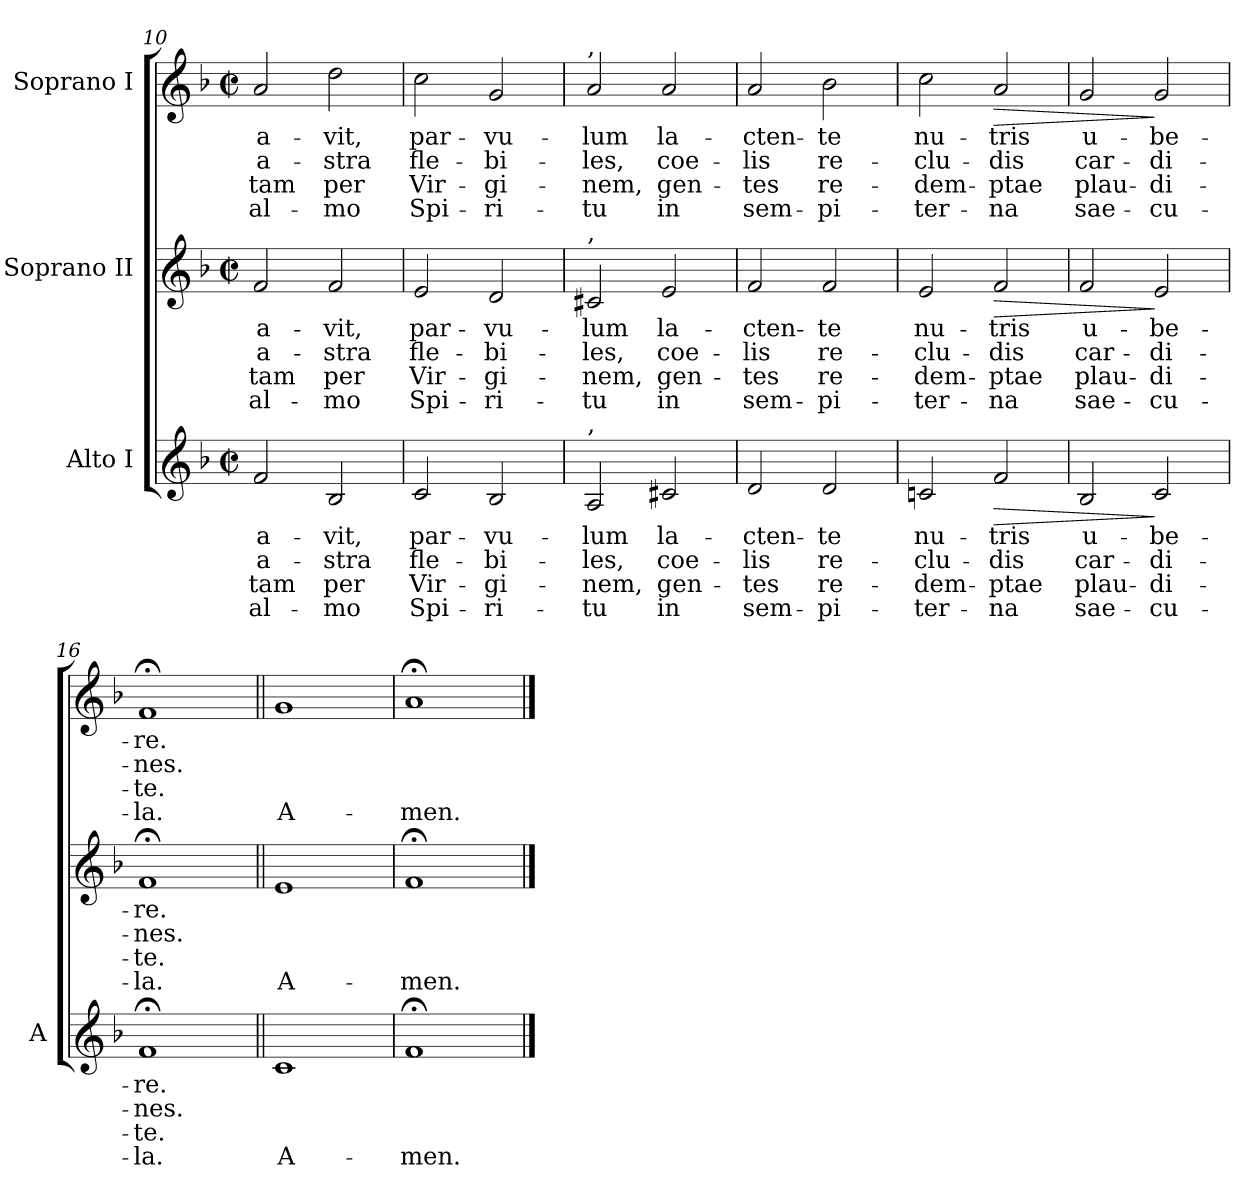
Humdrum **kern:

**kern	**text	**text	**text	**text	**dynam	**kern	**text	**text	**text	**text	**dynam	**kern	**text	**text	**text	**text	**dynam
*part3	*part3	*part3	*part3	*part3	*part3	*part2	*part2	*part2	*part2	*part2	*part2	*part1	*part1	*part1	*part1	*part1	*part1
*staff3	*staff3	*staff3	*staff3	*staff3	*staff3	*staff2	*staff2	*staff2	*staff2	*staff2	*staff2	*staff1	*staff1	*staff1	*staff1	*staff1	*staff1
*I"Alto I	*	*	*	*	*	*I"Soprano II	*	*	*	*	*	*I"Soprano I	*	*	*	*	*
*I'A	*	*	*	*	*	*	*	*	*	*	*	*	*	*	*	*	*
*clefG2	*	*	*	*	*	*clefG2	*	*	*	*	*	*clefG2	*	*	*	*	*
*k[b-]	*	*	*	*	*	*k[b-]	*	*	*	*	*	*k[b-]	*	*	*	*	*
*F:	*	*	*	*	*	*F:	*	*	*	*	*	*F:	*	*	*	*	*
*M2/2	*	*	*	*	*	*M2/2	*	*	*	*	*	*M2/2	*	*	*	*	*
*met(c|)	*	*	*	*	*	*met(c|)	*	*	*	*	*	*met(c|)	*	*	*	*	*
=10	=10	=10	=10	=10	=10	=10	=10	=10	=10	=10	=10	=10	=10	=10	=10	=10	=10
!	!LO:LY:b	!LO:LY:b	!LO:LY:b	!LO:LY:b	!	!	!LO:LY:b	!LO:LY:b	!LO:LY:b	!LO:LY:b	!	!	!LO:LY:b	!LO:LY:b	!LO:LY:b	!LO:LY:b	!
2f	a-	-a-	-tam	al-	.	2f	a-	-a-	-tam	al-	.	2a	a-	-a-	-tam	al-	.
!	!LO:LY:b	!LO:LY:b	!LO:LY:b	!LO:LY:b	!	!	!LO:LY:b	!LO:LY:b	!LO:LY:b	!LO:LY:b	!	!	!LO:LY:b	!LO:LY:b	!LO:LY:b	!LO:LY:b	!
2B-	-vit,	stra	per	mo	.	2f	-vit,	stra	per	mo	.	2dd	-vit,	stra	per	mo	.
=11	=11	=11	=11	=11	=11	=11	=11	=11	=11	=11	=11	=11	=11	=11	=11	=11	=11
!	!LO:LY:b	!LO:LY:b	!LO:LY:b	!LO:LY:b	!	!	!LO:LY:b	!LO:LY:b	!LO:LY:b	!LO:LY:b	!	!	!LO:LY:b	!LO:LY:b	!LO:LY:b	!LO:LY:b	!
2c	par-	-fle-	-Vir-	-Spi-	.	2e	par-	-fle-	-Vir-	-Spi-	.	2cc	par-	-fle-	-Vir-	-Spi-	.
!	!LO:LY:b	!LO:LY:b	!LO:LY:b	!LO:LY:b	!	!	!LO:LY:b	!LO:LY:b	!LO:LY:b	!LO:LY:b	!	!	!LO:LY:b	!LO:LY:b	!LO:LY:b	!LO:LY:b	!
2B-	-vu-	-bi-	-gi-	-ri-	.	2d	-vu-	-bi-	-gi-	-ri-	.	2g	-vu-	-bi-	-gi-	-ri-	.
=12	=12	=12	=12	=12	=12	=12	=12	=12	=12	=12	=12	=12	=12	=12	=12	=12	=12
!	!	!	!	!	!	!	!	!	!	!	!	!LO:TX:a:t=,	!	!	!	!	!
!	!	!	!	!	!	!LO:TX:a:t=,	!	!	!	!	!	!	!	!	!	!	!
!LO:TX:a:t=,	!	!	!	!	!	!	!	!	!	!	!	!	!	!	!	!	!
!	!LO:LY:b	!LO:LY:b	!LO:LY:b	!LO:LY:b	!	!	!LO:LY:b	!LO:LY:b	!LO:LY:b	!LO:LY:b	!	!	!LO:LY:b	!LO:LY:b	!LO:LY:b	!LO:LY:b	!
2A	-lum	les,	nem,	tu	.	2c#X	-lum	les,	nem,	tu	.	2a	-lum	les,	nem,	tu	.
!	!LO:LY:b	!LO:LY:b	!LO:LY:b	!LO:LY:b	!	!	!LO:LY:b	!LO:LY:b	!LO:LY:b	!LO:LY:b	!	!	!LO:LY:b	!LO:LY:b	!LO:LY:b	!LO:LY:b	!
2c#X	la-	-coe-	-gen-	-in	.	2e	la-	-coe-	-gen-	-in	.	2a	la-	-coe-	-gen-	-in	.
=13	=13	=13	=13	=13	=13	=13	=13	=13	=13	=13	=13	=13	=13	=13	=13	=13	=13
!	!LO:LY:b	!LO:LY:b	!LO:LY:b	!LO:LY:b	!	!	!LO:LY:b	!LO:LY:b	!LO:LY:b	!LO:LY:b	!	!	!LO:LY:b	!LO:LY:b	!LO:LY:b	!LO:LY:b	!
2d	cten-	-lis	tes	sem-	.	2f	cten-	-lis	tes	sem-	.	2a	cten-	-lis	tes	sem-	.
!	!LO:LY:b	!LO:LY:b	!LO:LY:b	!LO:LY:b	!	!	!LO:LY:b	!LO:LY:b	!LO:LY:b	!LO:LY:b	!	!	!LO:LY:b	!LO:LY:b	!LO:LY:b	!LO:LY:b	!
2d	-te	re-	-re-	-pi-	.	2f	-te	re-	-re-	-pi-	.	2b-	-te	re-	-re-	-pi-	.
=14	=14	=14	=14	=14	=14	=14	=14	=14	=14	=14	=14	=14	=14	=14	=14	=14	=14
!	!LO:LY:b	!LO:LY:b	!LO:LY:b	!LO:LY:b	!	!	!LO:LY:b	!LO:LY:b	!LO:LY:b	!LO:LY:b	!	!	!LO:LY:b	!LO:LY:b	!LO:LY:b	!LO:LY:b	!
2cn	-nu-	-clu-	-dem-	-ter-	.	2e	-nu-	-clu-	-dem-	-ter-	.	2cc	-nu-	-clu-	-dem-	-ter-	.
!	!LO:LY:b	!LO:LY:b	!LO:LY:b	!LO:LY:b	!LO:HP:b	!	!LO:LY:b	!LO:LY:b	!LO:LY:b	!LO:LY:b	!LO:HP:b	!	!LO:LY:b	!LO:LY:b	!LO:LY:b	!LO:LY:b	!LO:HP:b
2f	-tris	dis	ptae	na	>	2f	-tris	dis	ptae	na	>	2a	-tris	dis	ptae	na	>
=15	=15	=15	=15	=15	=15	=15	=15	=15	=15	=15	=15	=15	=15	=15	=15	=15	=15
!	!LO:LY:b	!LO:LY:b	!LO:LY:b	!LO:LY:b	!	!	!LO:LY:b	!LO:LY:b	!LO:LY:b	!LO:LY:b	!	!	!LO:LY:b	!LO:LY:b	!LO:LY:b	!LO:LY:b	!
2B-	u-	-car-	-plau-	-sae-	.	2f	u-	-car-	-plau-	-sae-	.	2g	u-	-car-	-plau-	-sae-	.
!	!LO:LY:b	!LO:LY:b	!LO:LY:b	!LO:LY:b	!	!	!LO:LY:b	!LO:LY:b	!LO:LY:b	!LO:LY:b	!	!	!LO:LY:b	!LO:LY:b	!LO:LY:b	!LO:LY:b	!
2c	-be-	-di-	-di-	-cu-	]	2e	-be-	-di-	-di-	-cu-	]	2g	-be-	-di-	-di-	-cu-	]
=16	=16	=16	=16	=16	=16	=16	=16	=16	=16	=16	=16	=16	=16	=16	=16	=16	=16
!	!LO:LY:b	!LO:LY:b	!LO:LY:b	!LO:LY:b	!	!	!LO:LY:b	!LO:LY:b	!LO:LY:b	!LO:LY:b	!	!	!LO:LY:b	!LO:LY:b	!LO:LY:b	!LO:LY:b	!
1f;<	-re.	nes.	te.	la.	.	1f;<	-re.	nes.	te.	la.	.	1f;<	-re.	nes.	te.	la.	.
=17||	=17||	=17||	=17||	=17||	=17||	=17||	=17||	=17||	=17||	=17||	=17||	=17||	=17||	=17||	=17||	=17||	=17||
!	!	!	!	!LO:LY:b	!	!	!	!	!	!LO:LY:b	!	!	!	!	!	!LO:LY:b	!
1c	.	.	.	A-	.	1e	.	.	.	A-	.	1g	.	.	.	A-	.
=18	=18	=18	=18	=18	=18	=18	=18	=18	=18	=18	=18	=18	=18	=18	=18	=18	=18
!	!	!	!	!LO:LY:b	!	!	!	!	!	!LO:LY:b	!	!	!	!	!	!LO:LY:b	!
1f;<	.	.	.	-men.	.	1f;<	.	.	.	-men.	.	1a;<	.	.	.	-men.	.
==	==	==	==	==	==	==	==	==	==	==	==	==	==	==	==	==	==
*-	*-	*-	*-	*-	*-	*-	*-	*-	*-	*-	*-	*-	*-	*-	*-	*-	*-
